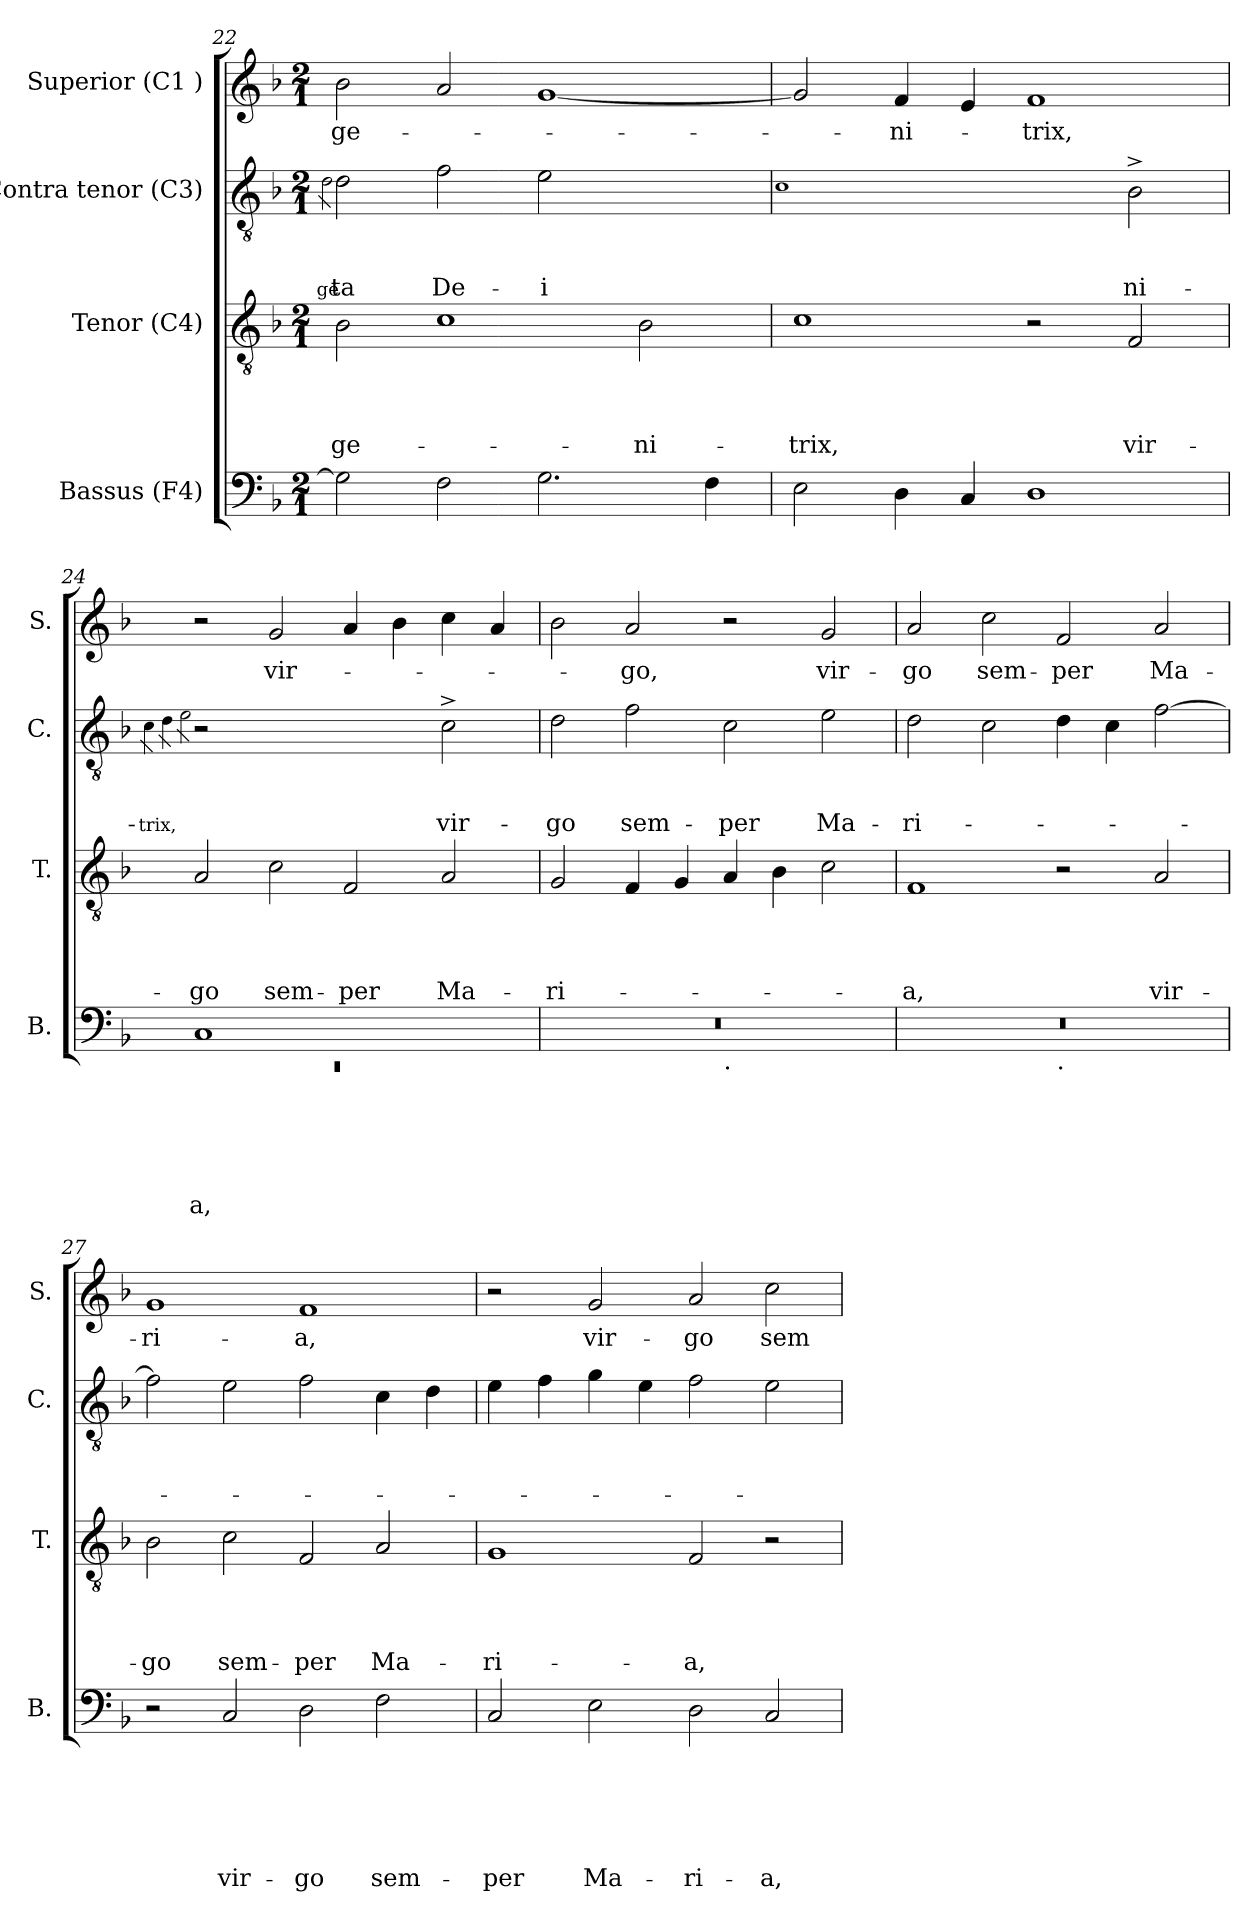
**kern	**text	**text	**text	**text	**text	**text	**kern	**text	**text	**text	**text	**kern	**text	**text	**text	**kern	**text
*part4	*part4	*part4	*part4	*part4	*part4	*part4	*part3	*part3	*part3	*part3	*part3	*part2	*part2	*part2	*part2	*part1	*part1
*staff4	*staff4	*staff4	*staff4	*staff4	*staff4	*staff4	*staff3	*staff3	*staff3	*staff3	*staff3	*staff2	*staff2	*staff2	*staff2	*staff1	*staff1
*I"Bassus (F4)	*	*	*	*	*	*	*I"Tenor (C4)	*	*	*	*	*I"Contra tenor (C3)	*	*	*	*I"Superior (C1 )	*
*I'B.	*	*	*	*	*	*	*I'T.	*	*	*	*	*I'C.	*	*	*	*I'S.	*
*clefF4	*	*	*	*	*	*	*clefGv2	*	*	*	*	*clefGv2	*	*	*	*clefG2	*
*k[b-]	*	*	*	*	*	*	*k[b-]	*	*	*	*	*k[b-]	*	*	*	*k[b-]	*
*F:	*	*	*	*	*	*	*F:	*	*	*	*	*F:	*	*	*	*F:	*
*M2/1	*	*	*	*	*	*	*M2/1	*	*	*	*	*M2/1	*	*	*	*M2/1	*
=22	=22	=22	=22	=22	=22	=22	=22	=22	=22	=22	=22	=22	=22	=22	=22	=22	=22
*	*	*	*	*	*	*	*	*	*	*	*	*^	*	*	*	*	*
!	!	!	!	!	!	!	!	!	!	!	!	!	!	!	!	!LO:LY:b	!	!
.	.	.	.	.	.	.	.	.	.	.	.	.	2qd\	.	.	ge-	.	.
!	!	!	!	!	!	!	!	!	!	!	!LO:LY:b	!	!	!	!	!LO:LY:b	!	!LO:LY:b
2G\]	.	.	.	.	.	.	2B-\	.	.	.	ge-	2d\	2ryy	.	.	-ta	2b-\	ge-
!	!	!	!	!	!	!	!	!	!	!	!	!	!	!	!	!LO:LY:b	!	!
2F\	.	.	.	.	.	.	1c	.	.	.	.	2f\	1.ryy	.	.	De-	2a/	.
!	!	!	!	!	!	!	!	!	!	!	!	!	!	!	!	!LO:LY:b	!	!
2.G\	.	.	.	.	.	.	.	.	.	.	.	2e\	.	.	.	-i	[<1g	.
!	!	!	!	!	!	!	!	!	!	!	!LO:LY:b	!	!	!	!	!	!	!
.	.	.	.	.	.	.	2B-\	.	.	.	-ni-	2ryy	.	.	.	.	.	.
4F\	.	.	.	.	.	.	.	.	.	.	.	.	.	.	.	.	.	.
*	*	*	*	*	*	*	*	*	*	*	*	*v	*v	*	*	*	*	*
=23	=23	=23	=23	=23	=23	=23	=23	=23	=23	=23	=23	=23	=23	=23	=23	=23	=23
.	.	.	.	.	.	.	.	.	.	.	.	1qc	.	.	.	.	.
!	!	!	!	!	!	!	!	!	!	!	!LO:LY:b	!	!	!	!	!	!
2E\	.	.	.	.	.	.	1c	.	.	.	-trix,	1.ryy	.	.	.	2g/]	.
!	!	!	!	!	!	!	!	!	!	!	!	!	!	!	!	!	!LO:LY:b
4D\	.	.	.	.	.	.	.	.	.	.	.	.	.	.	.	4f/	-ni-
4C/	.	.	.	.	.	.	.	.	.	.	.	.	.	.	.	4e/	.
!	!	!	!	!	!	!	!	!	!	!	!	!	!	!	!	!	!LO:LY:b
1D	.	.	.	.	.	.	2r	.	.	.	.	.	.	.	.	1f	-trix,
!	!	!	!	!	!	!	!	!	!	!	!LO:LY:b	!	!	!	!LO:LY:b	!	!
.	.	.	.	.	.	.	2F/	.	.	.	vir-	2B-^>\	.	.	-ni-	.	.
=24	=24	=24	=24	=24	=24	=24	=24	=24	=24	=24	=24	=24	=24	=24	=24	=24	=24
!	!	!	!	!	!	!	!	!	!	!	!	!	!	!	!LO:LY:b	!	!
.	.	.	.	.	.	.	.	.	.	.	.	4qc\	.	.	-trix,	.	.
.	.	.	.	.	.	.	.	.	.	.	.	4qd\	.	.	.	.	.
.	.	.	.	.	.	.	.	.	.	.	.	2qe\	.	.	.	.	.
*^	*	*	*	*	*	*	*	*	*	*	*	*	*	*	*	*	*
!	!LO:N:vis=1	!	!	!	!	!	!LO:LY:b	!	!	!	!	!LO:LY:b	!	!	!	!	!	!
1C	0rEE	.	.	.	.	.	-a,	2A/	.	.	.	-go	2r	.	.	.	2r	.
!	!	!	!	!	!	!	!	!	!	!	!	!LO:LY:b	!	!	!	!	!	!LO:LY:b
.	.	.	.	.	.	.	.	2c\	.	.	.	sem-	1ryy	.	.	.	2g/	vir-
!	!	!	!	!	!	!	!	!	!	!	!	!LO:LY:b	!	!	!	!	!	!
1ryy	.	.	.	.	.	.	.	2F/	.	.	.	-per	.	.	.	.	4a/	.
.	.	.	.	.	.	.	.	.	.	.	.	.	.	.	.	.	4b-\	.
!	!	!	!	!	!	!	!	!	!	!	!	!LO:LY:b	!	!	!	!LO:LY:b	!	!
.	.	.	.	.	.	.	.	2A/	.	.	.	Ma-	2c^>\	.	.	vir-	4cc\	.
.	.	.	.	.	.	.	.	.	.	.	.	.	.	.	.	.	4a/	.
!!LO:LB:g=z
=25	=25	=25	=25	=25	=25	=25	=25	=25	=25	=25	=25	=25	=25	=25	=25	=25	=25	=25
!	!	!	!	!	!	!	!	!	!	!	!	!LO:LY:b	!	!	!	!LO:LY:b	!	!
0r	1ryy	.	.	.	.	.	.	2G/	.	.	.	-ri-	2d\	.	.	-go	2b-\	.
!	!	!	!	!	!	!	!	!	!	!	!	!	!	!	!	!LO:LY:b	!	!LO:LY:b
.	.	.	.	.	.	.	.	4F/	.	.	.	.	2f\	.	.	sem-	2a/	-go,
.	.	.	.	.	.	.	.	4G/	.	.	.	.	.	.	.	.	.	.
!	!LO:TX:b:t=.	!	!	!	!	!	!	!	!	!	!	!	!	!	!	!	!	!
!	!	!	!	!	!	!	!	!	!	!	!	!	!	!	!	!LO:LY:b	!	!
.	1ryy	.	.	.	.	.	.	4A/	.	.	.	.	2c\	.	.	-per	2r	.
.	.	.	.	.	.	.	.	4B-\	.	.	.	.	.	.	.	.	.	.
!	!	!	!	!	!	!	!	!	!	!	!	!	!	!	!	!LO:LY:b	!	!LO:LY:b
.	.	.	.	.	.	.	.	2c\	.	.	.	.	2e\	.	.	Ma-	2g/	vir-
=26	=26	=26	=26	=26	=26	=26	=26	=26	=26	=26	=26	=26	=26	=26	=26	=26	=26	=26
!	!	!	!	!	!	!	!	!	!	!	!	!LO:LY:b	!	!	!	!LO:LY:b	!	!LO:LY:b
0r	1ryy	.	.	.	.	.	.	1F	.	.	.	-a,	2d\	.	.	-ri-	2a/	-go
!	!	!	!	!	!	!	!	!	!	!	!	!	!	!	!	!	!	!LO:LY:b
.	.	.	.	.	.	.	.	.	.	.	.	.	2c\	.	.	.	2cc\	sem-
!	!LO:TX:b:t=.	!	!	!	!	!	!	!	!	!	!	!	!	!	!	!	!	!
!	!	!	!	!	!	!	!	!	!	!	!	!	!	!	!	!	!	!LO:LY:b
.	1ryy	.	.	.	.	.	.	2r	.	.	.	.	4d\	.	.	.	2f/	-per
.	.	.	.	.	.	.	.	.	.	.	.	.	4c\	.	.	.	.	.
!	!	!	!	!	!	!	!	!	!	!	!	!LO:LY:b	!	!	!	!	!	!LO:LY:b
.	.	.	.	.	.	.	.	2A/	.	.	.	vir-	[>2f\	.	.	.	2a/	Ma-
=27	=27	=27	=27	=27	=27	=27	=27	=27	=27	=27	=27	=27	=27	=27	=27	=27	=27	=27
!	!	!	!	!	!	!	!	!	!	!	!	!LO:LY:b	!	!	!	!	!	!LO:LY:b
*v	*v	*	*	*	*	*	*	*	*	*	*	*	*	*	*	*	*	*
2r	.	.	.	.	.	.	2B-\	.	.	.	-go	2f\]	.	.	.	1g	-ri-
!	!	!	!	!	!	!LO:LY:b	!	!	!	!	!LO:LY:b	!	!	!	!	!	!
2C/	.	.	.	.	.	vir-	2c\	.	.	.	sem-	2e\	.	.	.	.	.
!	!	!	!	!	!	!LO:LY:b	!	!	!	!	!LO:LY:b	!	!	!	!	!	!LO:LY:b
2D\	.	.	.	.	.	-go	2F/	.	.	.	-per	2f\	.	.	.	1f	-a,
!	!	!	!	!	!	!LO:LY:b	!	!	!	!	!LO:LY:b	!	!	!	!	!	!
2F\	.	.	.	.	.	sem-	2A/	.	.	.	Ma-	4c\	.	.	.	.	.
.	.	.	.	.	.	.	.	.	.	.	.	4d\	.	.	.	.	.
=28	=28	=28	=28	=28	=28	=28	=28	=28	=28	=28	=28	=28	=28	=28	=28	=28	=28
!	!	!	!	!	!	!LO:LY:b	!	!	!	!	!LO:LY:b	!	!	!	!	!	!
2C/	.	.	.	.	.	-per	1G	.	.	.	-ri-	4e\	.	.	.	2r	.
.	.	.	.	.	.	.	.	.	.	.	.	4f\	.	.	.	.	.
!	!	!	!	!	!	!LO:LY:b	!	!	!	!	!	!	!	!	!	!	!LO:LY:b
2E\	.	.	.	.	.	Ma-	.	.	.	.	.	4g\	.	.	.	2g/	vir-
.	.	.	.	.	.	.	.	.	.	.	.	4e\	.	.	.	.	.
!	!	!	!	!	!	!LO:LY:b	!	!	!	!	!LO:LY:b	!	!	!	!	!	!LO:LY:b
2D\	.	.	.	.	.	-ri-	2F/	.	.	.	-a,	2f\	.	.	.	2a/	-go
!	!	!	!	!	!	!LO:LY:b	!	!	!	!	!	!	!	!	!	!	!LO:LY:b
2C/	.	.	.	.	.	-a,	2r	.	.	.	.	2e\	.	.	.	2cc\	sem-
=	=	=	=	=	=	=	=	=	=	=	=	=	=	=	=	=	=
*-	*-	*-	*-	*-	*-	*-	*-	*-	*-	*-	*-	*-	*-	*-	*-	*-	*-
